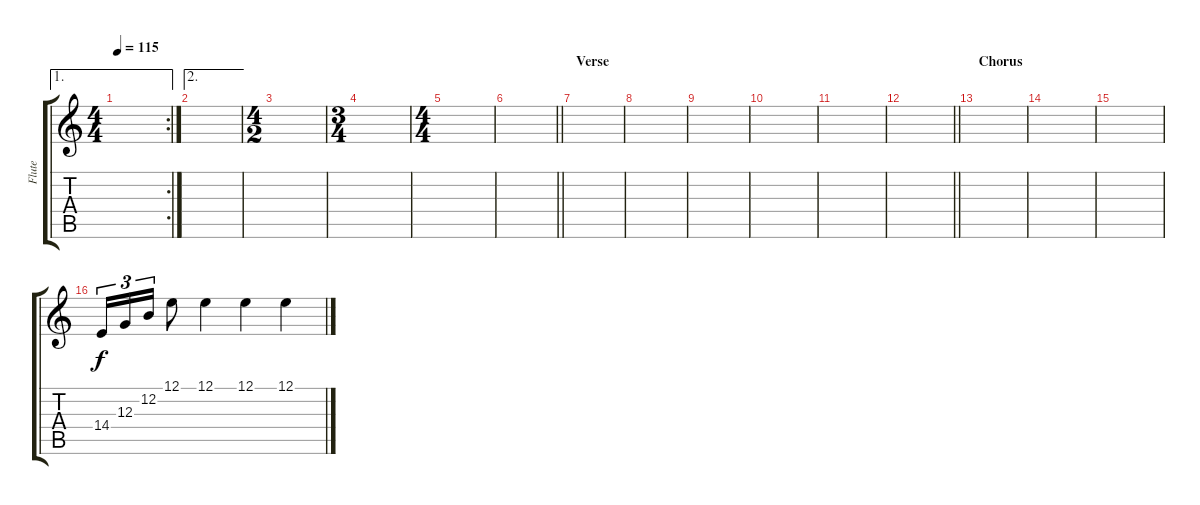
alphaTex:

\track ("Flute" "Flute") {instrument flute}
\staff {score tabs}
\tuning (E4 B3 G3 D3 A2 E2) {hide}
\ae 1
\rc 2
\ts (4 4)
\tempo 115
\clef g2
\ks c
|
\ae 2
|
\ts (4 2)
|
\ts (3 4)
|
\ts (4 4)
|
\barLineRight lightlight
|
\section ("" "Verse")
|
|
|
|
|
\barLineRight lightlight
|
\section ("" "Chorus")
|
|
|
14.4.16{tu (3 2)} 12.3.16{tu (3 2)} 12.2.16{tu (3 2)} 12.1.8 12.1.4 12.1.4 12.1.4
